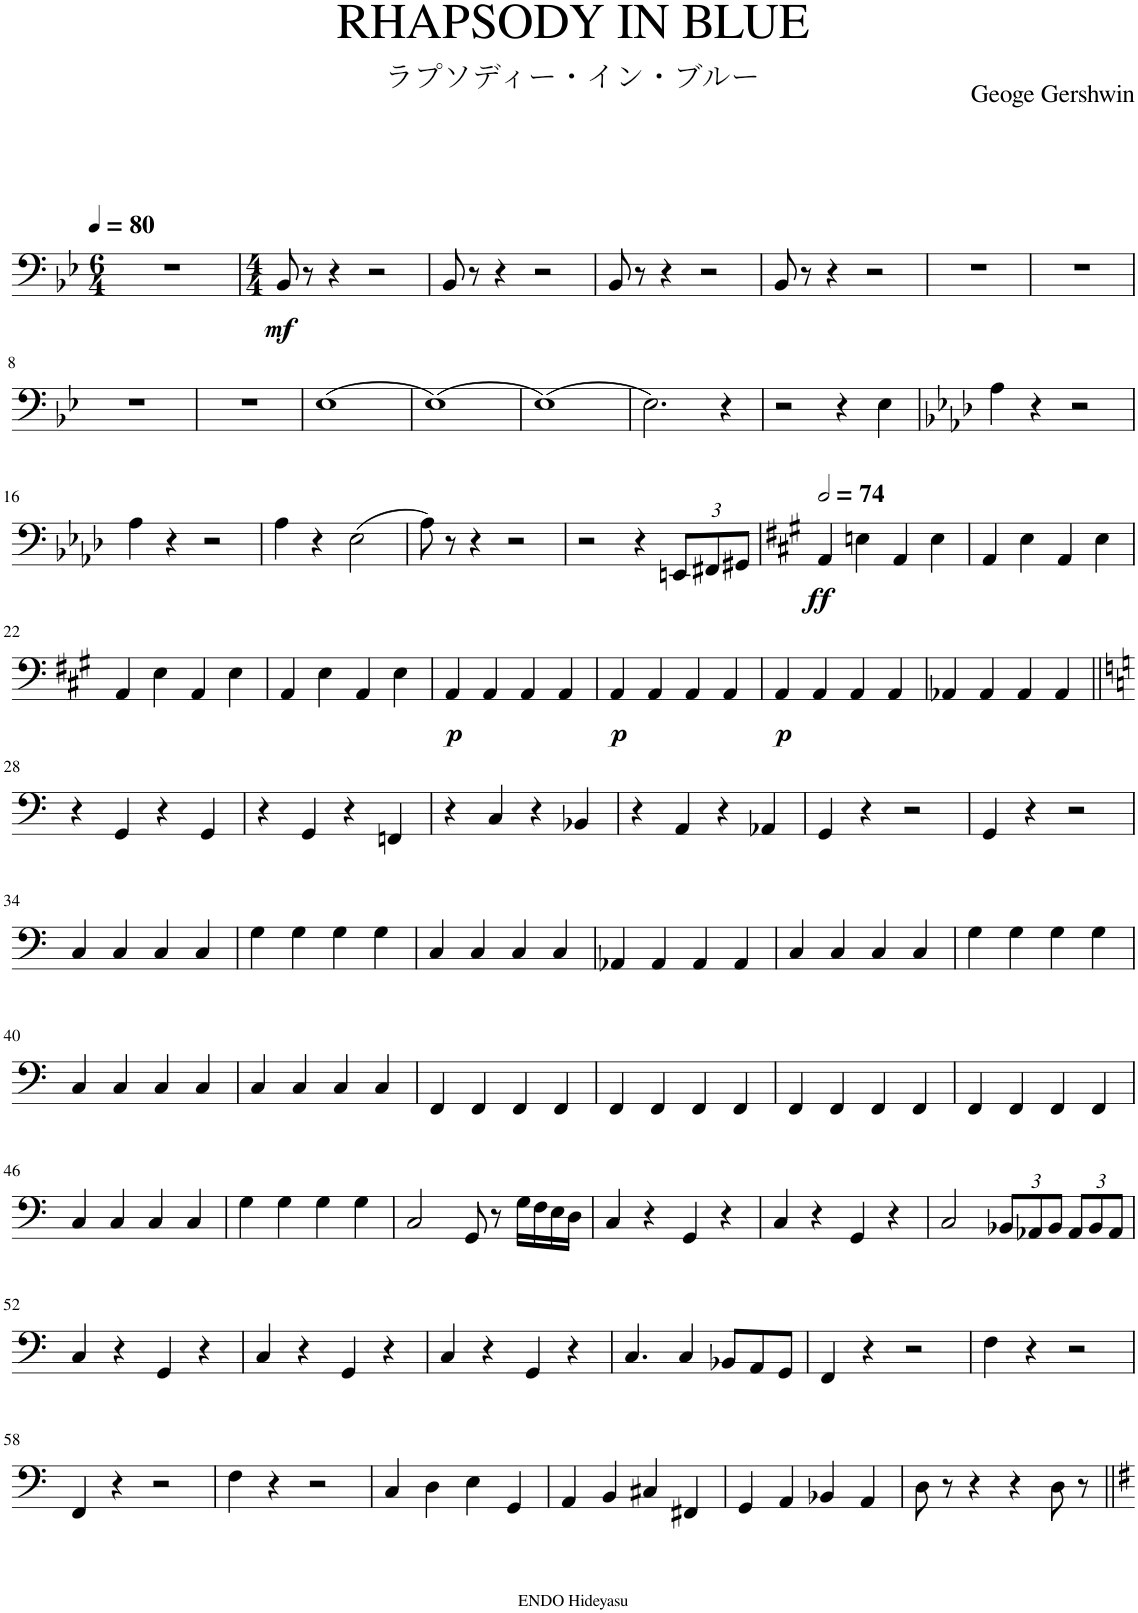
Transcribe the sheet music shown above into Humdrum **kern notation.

**kern	**dynam
*part1	*part1
*staff1	*staff1
*I"Piano	*
*I'Pno.	*
*clefF4	*
*k[b-e-]	*
*M6/4	*
*MM80	*
=1	=1
1.r	.
=2	=2
*M4/4	*
!	!LO:DY:b
8BB-/	mf
8r	.
4r	.
2r	.
=3	=3
8BB-/	.
8r	.
4r	.
2r	.
=4	=4
8BB-/	.
8r	.
4r	.
2r	.
=5	=5
8BB-/	.
8r	.
4r	.
2r	.
=6	=6
1r	.
=7	=7
1r	.
!!LO:LB:g=z
=8	=8
1r	.
=9	=9
1r	.
=10	=10
(1E-	.
=11	=11
(1E-)	.
=12	=12
(1E-)	.
=13	=13
2.E-\)	.
4r	.
=14	=14
2r	.
4r	.
4E-\	.
=15	=15
*k[b-e-a-d-]	*
4A-\	.
4r	.
2r	.
!!LO:LB:g=z
=16	=16
4A-\	.
4r	.
2r	.
=17	=17
4A-\	.
4r	.
(2E-\	.
=18	=18
8A-\)	.
8r	.
4r	.
2r	.
=19	=19
2r	.
4r	.
*Xbrackettup	*
12EEn/L	.
12FF#X/	.
12GG#X/J	.
=20	=20
*k[f#c#g#]	*
*MM148	*
!	!LO:DY:b
4AA/	ff
4En\	.
4AA/	.
4E\	.
=21	=21
4AA/	.
4E\	.
4AA/	.
4E\	.
!!LO:LB:g=z
=22	=22
4AA/	.
4E\	.
4AA/	.
4E\	.
=23	=23
4AA/	.
4E\	.
4AA/	.
4E\	.
=24	=24
!	!LO:DY:b
4AA/	p
4AA/	.
4AA/	.
4AA/	.
=25	=25
!	!LO:DY:b
4AA/	p
4AA/	.
4AA/	.
4AA/	.
=26	=26
!	!LO:DY:b
4AA/	p
4AA/	.
4AA/	.
4AA/	.
=27	=27
4AA-X/	.
4AA-/	.
4AA-/	.
4AA-/	.
!!LO:LB:g=z
=28||	=28||
*k[]	*
4r	.
4GG/	.
4r	.
4GG/	.
=29	=29
4r	.
4GG/	.
4r	.
4FFn/	.
=30	=30
4r	.
4C/	.
4r	.
4BB-X/	.
=31	=31
4r	.
4AA/	.
4r	.
4AA-X/	.
=32	=32
4GG/	.
4r	.
2r	.
=33	=33
4GG/	.
4r	.
2r	.
!!LO:LB:g=z
=34	=34
4C/	.
4C/	.
4C/	.
4C/	.
=35	=35
4G\	.
4G\	.
4G\	.
4G\	.
=36	=36
4C/	.
4C/	.
4C/	.
4C/	.
=37	=37
4AA-X/	.
4AA-/	.
4AA-/	.
4AA-/	.
=38	=38
4C/	.
4C/	.
4C/	.
4C/	.
=39	=39
4G\	.
4G\	.
4G\	.
4G\	.
!!LO:LB:g=z
=40	=40
4C/	.
4C/	.
4C/	.
4C/	.
=41	=41
4C/	.
4C/	.
4C/	.
4C/	.
=42	=42
4FF/	.
4FF/	.
4FF/	.
4FF/	.
=43	=43
4FF/	.
4FF/	.
4FF/	.
4FF/	.
=44	=44
4FF/	.
4FF/	.
4FF/	.
4FF/	.
=45	=45
4FF/	.
4FF/	.
4FF/	.
4FF/	.
!!LO:LB:g=z
=46	=46
4C/	.
4C/	.
4C/	.
4C/	.
=47	=47
4G\	.
4G\	.
4G\	.
4G\	.
=48	=48
2C/	.
8GG/	.
8r	.
16G\LL	.
16F\	.
16E\	.
16D\JJ	.
=49	=49
4C/	.
4r	.
4GG/	.
4r	.
=50	=50
4C/	.
4r	.
4GG/	.
4r	.
=51	=51
2C/	.
12BB-X/L	.
12AA-X/	.
12BB-/J	.
12AA-/L	.
12BB-/	.
12AA-/J	.
!!LO:LB:g=z
=52	=52
4C/	.
4r	.
4GG/	.
4r	.
=53	=53
4C/	.
4r	.
4GG/	.
4r	.
=54	=54
4C/	.
4r	.
4GG/	.
4r	.
=55	=55
4.C/	.
4C/	.
8BB-X/L	.
8AA/	.
8GG/J	.
=56	=56
4FF/	.
4r	.
2r	.
=57	=57
4F\	.
4r	.
2r	.
!!LO:LB:g=z
=58	=58
4FF/	.
4r	.
2r	.
=59	=59
4F\	.
4r	.
2r	.
=60	=60
4C/	.
4D\	.
4E\	.
4GG/	.
=61	=61
4AA/	.
4BB/	.
4C#X/	.
4FF#X/	.
=62	=62
4GG/	.
4AA/	.
4BB-X/	.
4AA/	.
=63	=63
8D\	.
8r	.
4r	.
4r	.
8D\	.
8r	.
=||	=||
*-	*-
